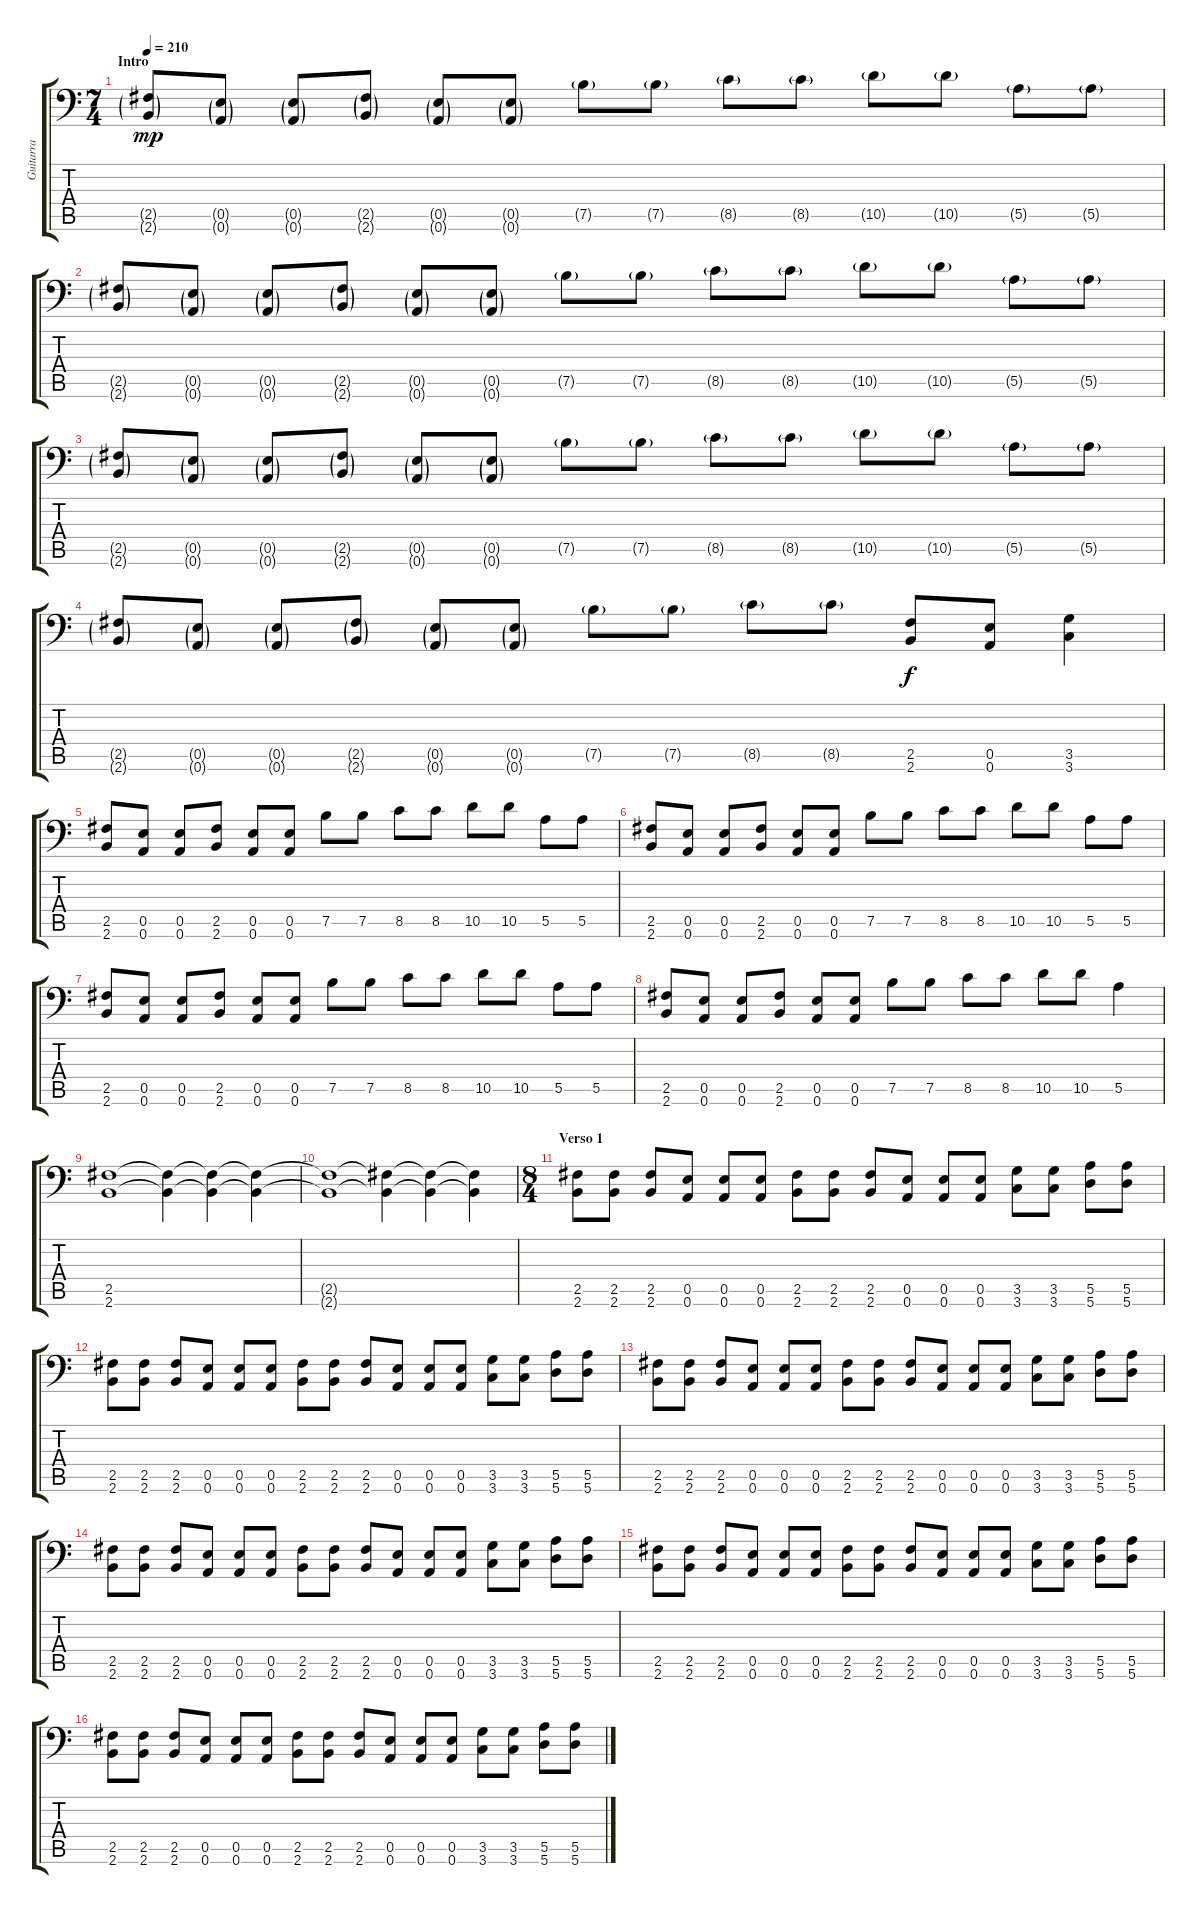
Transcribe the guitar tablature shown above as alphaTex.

\track ("Guitarra" "Guitarra") {instrument distortionguitar}
\staff {score tabs}
\tuning (B3 Gb3 D3 A2 E2 A1) {hide}
\ts (7 4)
\section ("" "Intro")
\tempo 210
\clef f4
\ks c
(2.5{g} 2.6{g}).8{dy mp instrument distortionguitar} (0.5{g} 0.6{g}).8 (0.5{g} 0.6{g}).8 (2.5{g} 2.6{g}).8 (0.5{g} 0.6{g}).8 (0.5{g} 0.6{g}).8 7.5{g}.8 7.5{g}.8 8.5{g}.8 8.5{g}.8 10.5{g}.8 10.5{g}.8 5.5{g}.8 5.5{g}.8 |
(2.5{g} 2.6{g}).8 (0.5{g} 0.6{g}).8 (0.5{g} 0.6{g}).8 (2.5{g} 2.6{g}).8 (0.5{g} 0.6{g}).8 (0.5{g} 0.6{g}).8 7.5{g}.8 7.5{g}.8 8.5{g}.8 8.5{g}.8 10.5{g}.8 10.5{g}.8 5.5{g}.8 5.5{g}.8 |
(2.5{g} 2.6{g}).8 (0.5{g} 0.6{g}).8 (0.5{g} 0.6{g}).8 (2.5{g} 2.6{g}).8 (0.5{g} 0.6{g}).8 (0.5{g} 0.6{g}).8 7.5{g}.8 7.5{g}.8 8.5{g}.8 8.5{g}.8 10.5{g}.8 10.5{g}.8 5.5{g}.8 5.5{g}.8 |
(2.5{g} 2.6{g}).8 (0.5{g} 0.6{g}).8 (0.5{g} 0.6{g}).8 (2.5{g} 2.6{g}).8 (0.5{g} 0.6{g}).8 (0.5{g} 0.6{g}).8 7.5{g}.8 7.5{g}.8 8.5{g}.8 8.5{g}.8 (2.5 2.6).8{dy f} (0.5 0.6).8 (3.5 3.6).4 |
(2.5 2.6).8 (0.5 0.6).8 (0.5 0.6).8 (2.5 2.6).8 (0.5 0.6).8 (0.5 0.6).8 7.5.8 7.5.8 8.5.8 8.5.8 10.5.8 10.5.8 5.5.8 5.5.8 |
(2.5 2.6).8 (0.5 0.6).8 (0.5 0.6).8 (2.5 2.6).8 (0.5 0.6).8 (0.5 0.6).8 7.5.8 7.5.8 8.5.8 8.5.8 10.5.8 10.5.8 5.5.8 5.5.8 |
(2.5 2.6).8 (0.5 0.6).8 (0.5 0.6).8 (2.5 2.6).8 (0.5 0.6).8 (0.5 0.6).8 7.5.8 7.5.8 8.5.8 8.5.8 10.5.8 10.5.8 5.5.8 5.5.8 |
(2.5 2.6).8 (0.5 0.6).8 (0.5 0.6).8 (2.5 2.6).8 (0.5 0.6).8 (0.5 0.6).8 7.5.8 7.5.8 8.5.8 8.5.8 10.5.8 10.5.8 5.5.4 |
(2.5 2.6).1 (2.5{t} 2.6{t}).4 (2.5{t} 2.6{t}).4 (2.5{t} 2.6{t}).4 |
(2.5{t} 2.6{t}).1 (2.5{t} 2.6{t}).4 (2.5{t} 2.6{t}).4 (2.5{t} 2.6{t}).4 |
\ts (8 4)
\section ("" "Verso 1")
(2.5 2.6).8 (2.5 2.6).8 (2.5 2.6).8 (0.5 0.6).8 (0.5 0.6).8 (0.5 0.6).8 (2.5 2.6).8 (2.5 2.6).8 (2.5 2.6).8 (0.5 0.6).8 (0.5 0.6).8 (0.5 0.6).8 (3.5 3.6).8 (3.5 3.6).8 (5.5 5.6).8 (5.5 5.6).8 |
(2.5 2.6).8 (2.5 2.6).8 (2.5 2.6).8 (0.5 0.6).8 (0.5 0.6).8 (0.5 0.6).8 (2.5 2.6).8 (2.5 2.6).8 (2.5 2.6).8 (0.5 0.6).8 (0.5 0.6).8 (0.5 0.6).8 (3.5 3.6).8 (3.5 3.6).8 (5.5 5.6).8 (5.5 5.6).8 |
(2.5 2.6).8 (2.5 2.6).8 (2.5 2.6).8 (0.5 0.6).8 (0.5 0.6).8 (0.5 0.6).8 (2.5 2.6).8 (2.5 2.6).8 (2.5 2.6).8 (0.5 0.6).8 (0.5 0.6).8 (0.5 0.6).8 (3.5 3.6).8 (3.5 3.6).8 (5.5 5.6).8 (5.5 5.6).8 |
(2.5 2.6).8 (2.5 2.6).8 (2.5 2.6).8 (0.5 0.6).8 (0.5 0.6).8 (0.5 0.6).8 (2.5 2.6).8 (2.5 2.6).8 (2.5 2.6).8 (0.5 0.6).8 (0.5 0.6).8 (0.5 0.6).8 (3.5 3.6).8 (3.5 3.6).8 (5.5 5.6).8 (5.5 5.6).8 |
(2.5 2.6).8 (2.5 2.6).8 (2.5 2.6).8 (0.5 0.6).8 (0.5 0.6).8 (0.5 0.6).8 (2.5 2.6).8 (2.5 2.6).8 (2.5 2.6).8 (0.5 0.6).8 (0.5 0.6).8 (0.5 0.6).8 (3.5 3.6).8 (3.5 3.6).8 (5.5 5.6).8 (5.5 5.6).8 |
(2.5 2.6).8 (2.5 2.6).8 (2.5 2.6).8 (0.5 0.6).8 (0.5 0.6).8 (0.5 0.6).8 (2.5 2.6).8 (2.5 2.6).8 (2.5 2.6).8 (0.5 0.6).8 (0.5 0.6).8 (0.5 0.6).8 (3.5 3.6).8 (3.5 3.6).8 (5.5 5.6).8 (5.5 5.6).8
